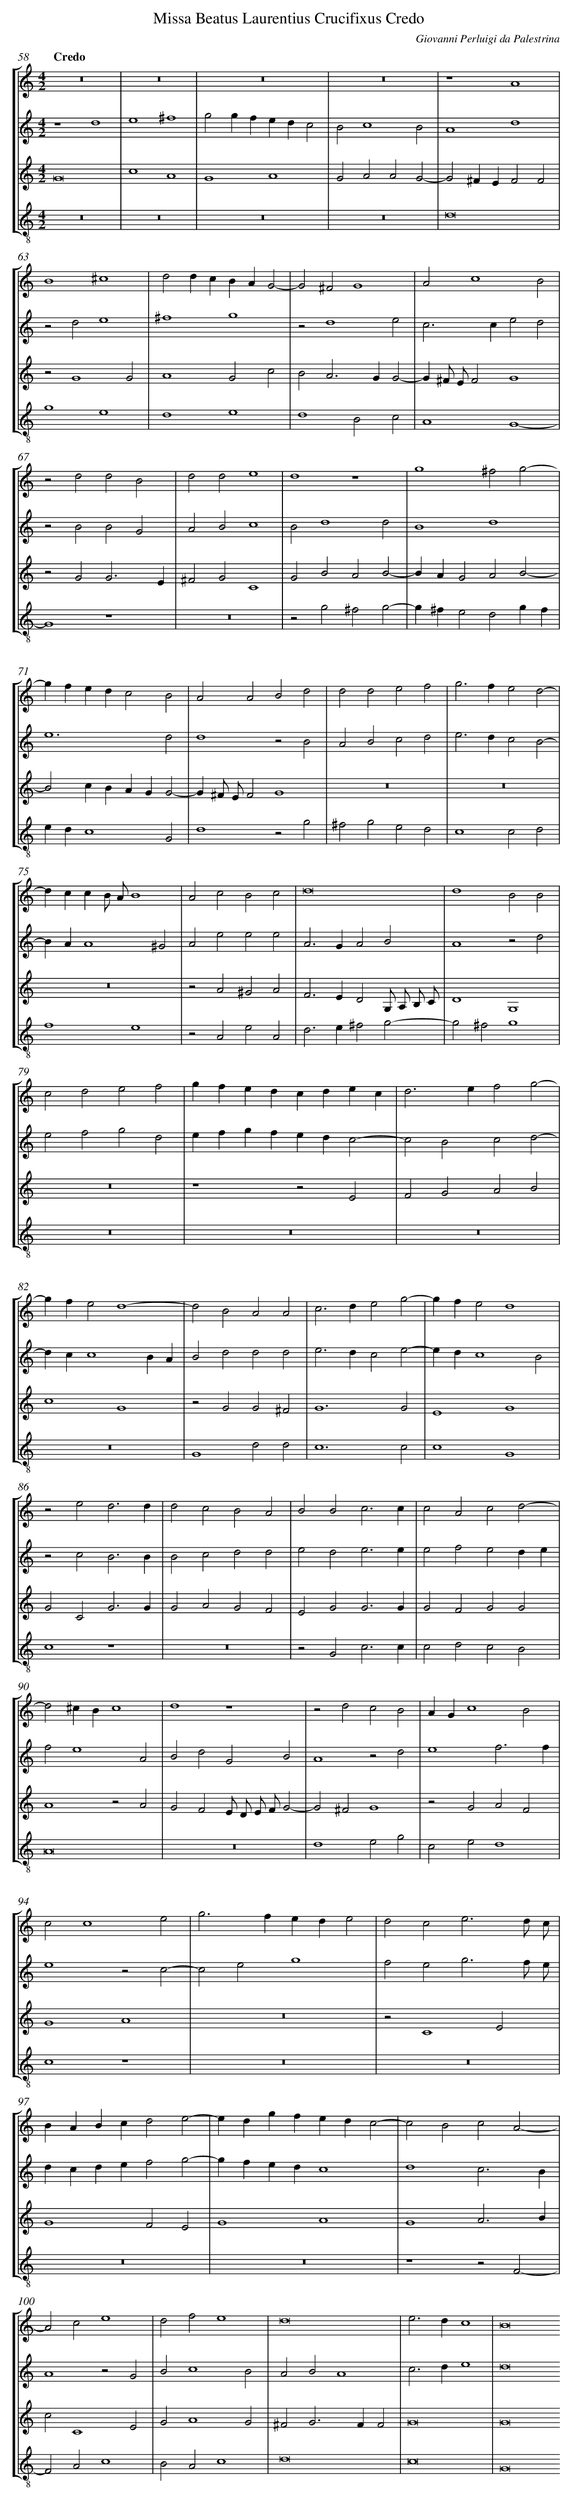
X:1
T: Missa Beatus Laurentius Crucifixus Credo
C: Giovanni Perluigi da Palestrina
L: 1/4
M: 4/2
Q: "Credo"
%%staves [1 2 3 4]
V: 1 clef=treble
V: 2 clef=treble
V: 3 clef=treble
V: 4 clef=treble-8
K: C
[V:1] z8 |
[V:2] z4d4 |
[V:3] G8 |
[V:4] z8 |
[V:1] z8 |
[V:2] e4^f4 |
[V:3] c4A4 |
[V:4] z8 |
[V:1] z8 |
[V:2] g2gfedc2 |
[V:3] G4A4 |
[V:4] z8 |
[V:1] z8 |
[V:2] B2c4B2 |
[V:3] G2A2A2G2- |
[V:4] z8 |
[V:1] z4A4 |
[V:2] A4d4 |
[V:3] G2^FEF2F2 |
[V:4] d8 |
[V:1] B4^c4 |
[V:2] z2d2e4 |
[V:3] z2G4G2 |
[V:4] g4e4 |
[V:1] d2dcBAG2- |
[V:2] ^f4g4 |
[V:3] A4G2c2 |
[V:4] d4e4 |
[V:1] G2^F2G4 |
[V:2] z2d4e2 |
[V:3] B2A2>G2G2- |
[V:4] d4B2c2 |
[V:1] A2c4B2 |
[V:2] c2>c2e2d2 |
[V:3] G^F/ E/F2G4 |
[V:4] A4G4- |
[V:1] z2d2d2B2 |
[V:2] z2B2B2G2 |
[V:3] z2G2G3E |
[V:4] G4z4 |
[V:1] d2d2e4 |
[V:2] A2B2c4 |
[V:3] ^F2G2C4 |
[V:4] z8 |
[V:1] d4z4 |
[V:2] B2d4d2 |
[V:3] G2B2A2B2- |
[V:4] z2g2^f2g2- |
[V:1] g4^f2g2- |
[V:2] B4d4 |
[V:3] BAG2A2B2- |
[V:4] g^fe2d2gf |
[V:1] gfedc2B2 |
[V:2] e6d2 |
[V:3] B2cBAGG2- |
[V:4] edc4G2 |
[V:1] A2A2B2d2 |
[V:2] d4z2B2 |
[V:3] G^F/ E/F2G4 |
[V:4] d4z2g2 |
[V:1] d2d2e2f2 |
[V:2] A2B2c2d2 |
[V:3] z8 |
[V:4] ^f2g2e2d2 |
[V:1] g2>f2e2d2- |
[V:2] e2>d2c2B2- |
[V:3] z8 |
[V:4] c4c2d2 |
[V:1] dccB/ A/B4 |
[V:2] BAA4^G2 |
[V:3] z8 |
[V:4] f4e4 |
[V:1] A2c2B2c2 |
[V:2] A2e2e2e2 |
[V:3] z2A2^G2A2 |
[V:4] z2A2e2A2 |
[V:1] d8 |
[V:2] A2>G2A2B2 |
[V:3] F2>E2D2G,/ A,/ B,/ C/ |
[V:4] d2>e2^f2g2- |
[V:1] d4B2B2 |
[V:2] A4z2d2 |
[V:3] D4G,4 |
[V:4] g2^f2g4 |
[V:1] c2d2e2f2 |
[V:2] e2f2g2d2 |
[V:3] z8 |
[V:4] z8 |
[V:1] gfedcdec |
[V:2] efgfedc2- |
[V:3] z4z2E2 |
[V:4] z8 |
[V:1] d2>e2f2g2- |
[V:2] c2B2c2d2- |
[V:3] F2G2A2B2 |
[V:4] z8 |
[V:1] gfe2d4- |
[V:2] dcc4BA |
[V:3] c4G4 |
[V:4] z8 |
[V:1] d2B2A2A2 |
[V:2] B2d2d2d2 |
[V:3] z2G2G2^F2 |
[V:4] G4d2d2 |
[V:1] c2>d2e2g2- |
[V:2] e2>d2c2e2- |
[V:3] G6G2 |
[V:4] c6c2 |
[V:1] gfe2d4 |
[V:2] edc4B2 |
[V:3] E4G4 |
[V:4] c4G4 |
[V:1] z2e2d3d |
[V:2] z2c2B3B |
[V:3] G2C2G3G |
[V:4] c4z4 |
[V:1] d2c2B2A2 |
[V:2] B2c2d2d2 |
[V:3] G2A2G2F2 |
[V:4] z8 |
[V:1] B2B2c3c |
[V:2] e2d2e3e |
[V:3] E2G2G3G |
[V:4] z2G2c3c |
[V:1] c2A2c2d2- |
[V:2] e2f2e2de |
[V:3] G2F2G2G2 |
[V:4] c2d2c2B2 |
[V:1] d2^cBc4 |
[V:2] f2e4A2 |
[V:3] A4z2A2 |
[V:4] A8 |
[V:1] d4z4 |
[V:2] B2d2G2B2 |
[V:3] G2F2E/ D/ E/ F/G2- |
[V:4] z8 |
[V:1] z2d2c2B2 |
[V:2] A4z2d2 |
[V:3] G2^F2G4 |
[V:4] d4e2g2 |
[V:1] AGc4B2 |
[V:2] e4f3f |
[V:3] z2G2A2F2 |
[V:4] c2e2d4 |
[V:1] c2c4e2 |
[V:2] e4z2c2- |
[V:3] G4A4 |
[V:4] c4z4 |
[V:1] g2>f2ede2 |
[V:2] c2e2g4 |
[V:3] z8 |
[V:4] z8 |
[V:1] d2c2e3d/ c/ |
[V:2] f2e2g3f/ e/ |
[V:3] z2C4E2 |
[V:4] z8 |
[V:1] BABcd2e2- |
[V:2] dcdef2g2- |
[V:3] G4F2E2 |
[V:4] z8 |
[V:1] edgfedc2- |
[V:2] gfedc4 |
[V:3] G4A4 |
[V:4] z8 |
[V:1] c2B2c2A2- |
[V:2] d4c3B |
[V:3] G4A3B |
[V:4] z4z2F2- |
[V:1] A2c2e4 |
[V:2] A4z2G2 |
[V:3] c2C4E2 |
[V:4] F2A2c4 |
[V:1] d2f2e4 |
[V:2] B2c4B2 |
[V:3] G2A4G2 |
[V:4] B2A2c4 |
[V:1] d8 |
[V:2] A2B2A4 |
[V:3] ^F2G2>F2F2 |
[V:4] d8 |
[V:1] e2>d2c4 |
[V:2] c2>d2e4 |
[V:3] G8 |
[V:4] c8 |
[V:1] B8
[V:2] d8
[V:3] G8
[V:4] G8
